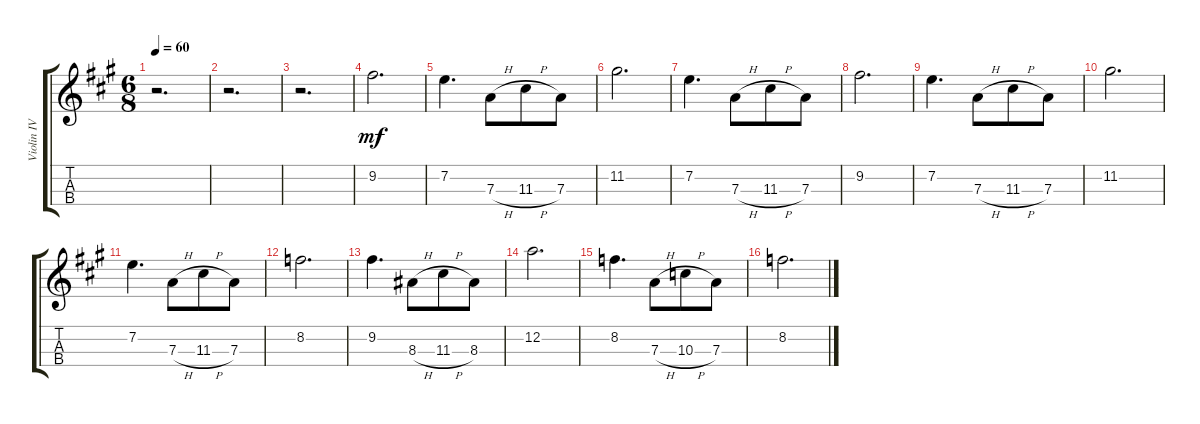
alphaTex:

\track ("Violin IV" "Violin IV") {instrument stringensemble1}
\staff {score tabs}
\tuning (E5 A4 D4 G3) {hide}
\ts (6 8)
\tempo 60
\clef g2
\ks f#minor
r.2{d dy mf instrument stringensemble1} |
r.2{d} |
r.2{d} |
9.2.2{d} |
7.2.4{d} 7.3{h}.8 11.3{h}.8 7.3.8 |
11.2.2{d} |
7.2.4{d} 7.3{h}.8 11.3{h}.8 7.3.8 |
9.2.2{d} |
7.2.4{d} 7.3{h}.8 11.3{h}.8 7.3.8 |
11.2.2{d} |
7.2.4{d} 7.3{h}.8 11.3{h}.8 7.3.8 |
8.2.2{d} |
9.2.4{d} 8.3{h}.8 11.3{h}.8 8.3.8 |
12.2.2{d} |
8.2.4{d} 7.3{h}.8 10.3{h}.8 7.3.8 |
8.2.2{d}
